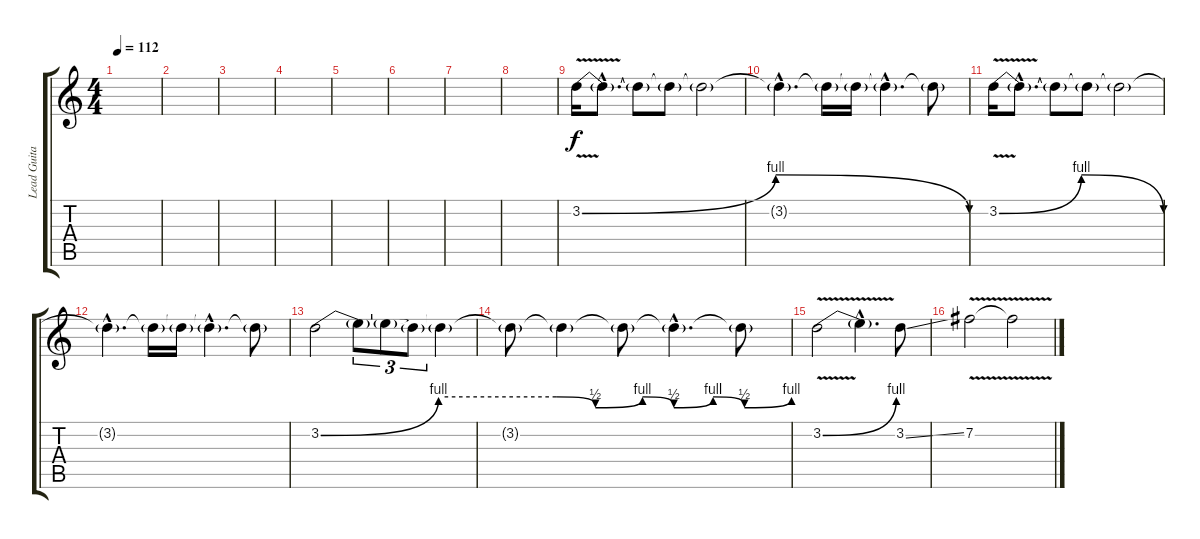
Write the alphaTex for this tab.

\track ("Lead Guitar 3" "Lead Guita") {instrument distortionguitar}
\staff {score tabs}
\tuning (E4 B3 G3 D3 A2 E2) {hide}
\ts (4 4)
\tempo 112
\clef g2
\ks c
|
|
|
|
|
|
|
|
3.2{be (bendrelease 0 0 15 4 55 4 60 0) v}.16 3.2{hac t}.8{d} 3.2{t}.8 3.2{t}.8 3.2{t}.2 |
3.2{hac t}.4{d} 3.2{t}.16 3.2{t}.16 3.2{hac t}.4{d} 3.2{t}.8 |
3.2{be (bendrelease 0 0 15 4 55 4 60 0) v}.16 3.2{hac t}.8{d} 3.2{t}.8 3.2{t}.8 3.2{t}.2 |
3.2{hac t}.4{d} 3.2{t}.16 3.2{t}.16 3.2{hac t}.4{d} 3.2{t}.8 |
3.2{be (custom 0 0 15 4 30 4 35 2 41 4 45 2 50 4 54 2 60 4)}.2 3.2{t}.8{tu (3 2)} 3.2{t}.8{tu (3 2)} 3.2{t}.8{tu (3 2)} 3.2{t}.4 |
3.2{t}.8 3.2{t}.4 3.2{t}.8 3.2{hac t}.4{d} 3.2{t}.8 |
3.2{be (bend 0 0 60 4) v}.2 3.2{hac t}.4{d} 3.2{ss}.8 |
7.2{v}.2 7.2{t}.2
